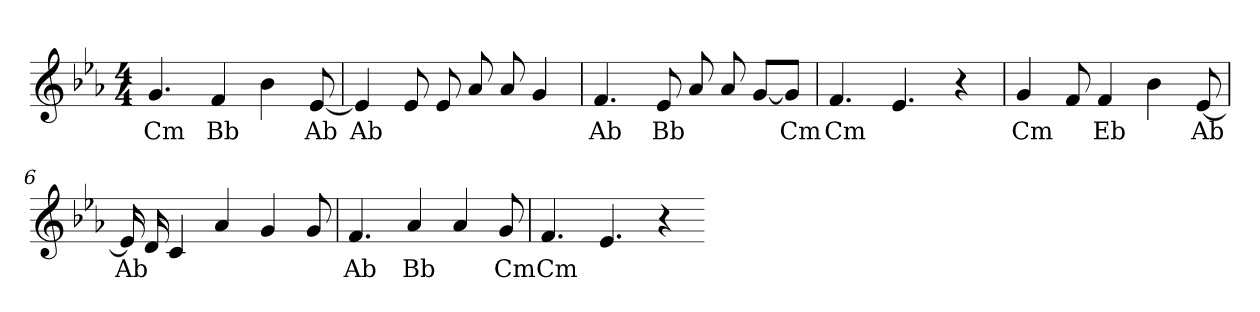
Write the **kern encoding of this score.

**kern	**text
*part1	*part1
*staff1	*staff1
*clefG2	*
*k[b-e-a-]	*
*M4/4	*
=1	=1
4.g	Cm
4f	Bb
4b-	.
[8e-	Ab
=2	=2
4e-]	Ab
8e-	.
8e-	.
8a-	.
8a-	.
4g	.
=3	=3
4.f	Ab
8e-	Bb
8a-	.
8a-	.
[8gL	.
8gJ]	Cm
=4	=4
4.f	Cm
4.e-	.
4r	.
=5	=5
4g	Cm
8f	.
4f	Eb
4b-	.
[8e-	Ab
=6	=6
16e-]	Ab
16d	.
4c	.
4a-	.
4g	.
8g	.
=7	=7
4.f	Ab
4a-	Bb
4a-	.
8g	Cm
=8	=8
4.f	Cm
4.e-	.
4r	.
=-	=-
*-	*-
